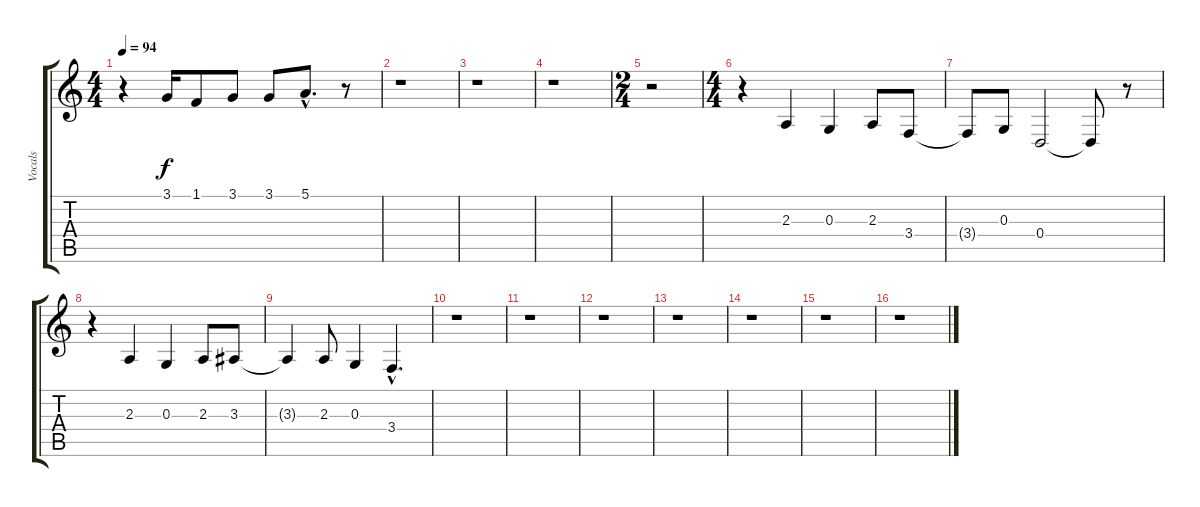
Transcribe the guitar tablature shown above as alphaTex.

\track ("Vocals" "Vocals") {instrument cello}
\staff {score tabs}
\tuning (E4 B3 G3 D3 A2 D2) {hide}
\ts (4 4)
\tempo 94
\clef g2
\ks c
r.4{dy f} 3.1.16 1.1.8 3.1.8 3.1.8 5.1{hac}.8{d} r.8 |
r.1 |
r.1 |
r.1 |
\ts (2 4)
r.2 |
\ts (4 4)
r.4 2.3.4 0.3.4 2.3.8 3.4.8 |
3.4{t}.8 0.3.8 0.4.2 0.4{t}.8 r.8 |
r.4 2.3.4 0.3.4 2.3.8 3.3.8 |
3.3{t}.4 2.3.8 0.3.4 3.4{hac}.4{d} |
r.1 |
r.1 |
r.1 |
r.1 |
r.1 |
r.1 |
r.1
